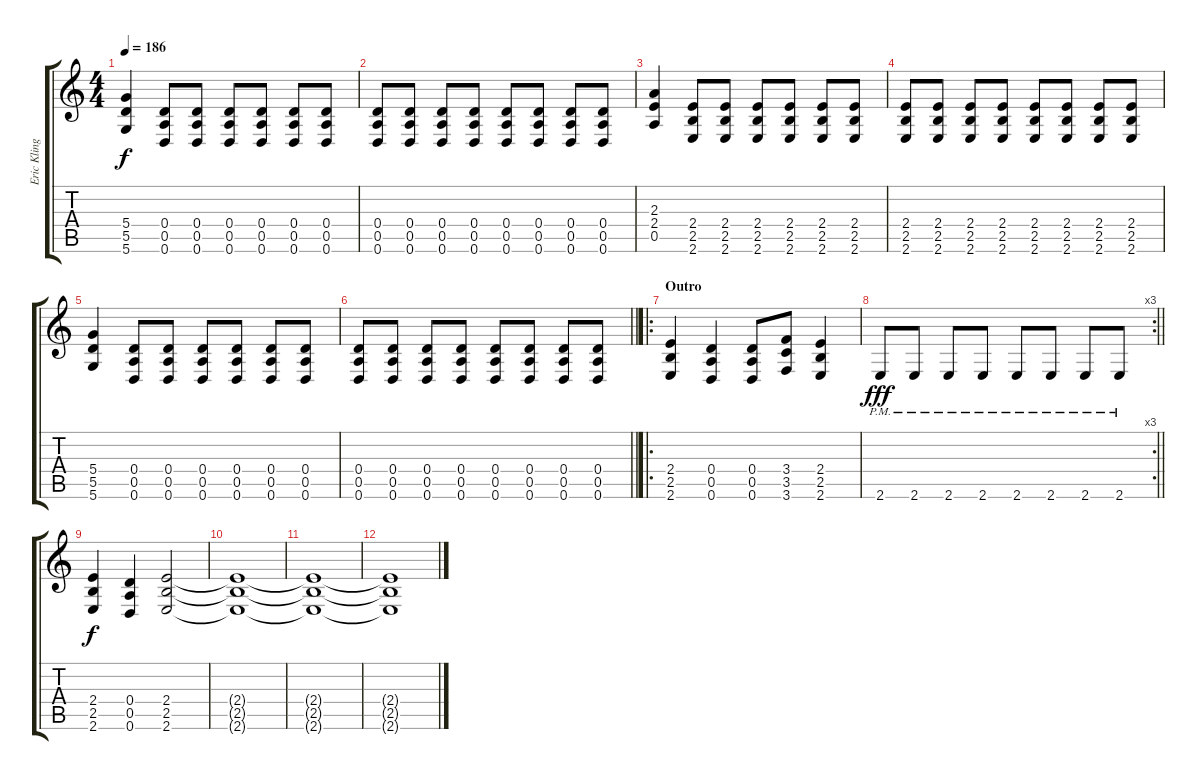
\track ("Eric Klinger" "Eric Kling") {instrument distortionguitar}
\staff {score tabs}
\tuning (E4 B3 G3 D3 A2 D2) {hide}
\ts (4 4)
\tempo 186
\clef g2
\ks c
(5.4 5.5 5.6).4{dy f} (0.4 0.5 0.6).8 (0.4 0.5 0.6).8 (0.4 0.5 0.6).8 (0.4 0.5 0.6).8 (0.4 0.5 0.6).8 (0.4 0.5 0.6).8 |
(0.4 0.5 0.6).8 (0.4 0.5 0.6).8 (0.4 0.5 0.6).8 (0.4 0.5 0.6).8 (0.4 0.5 0.6).8 (0.4 0.5 0.6).8 (0.4 0.5 0.6).8 (0.4 0.5 0.6).8 |
(2.3 2.4 0.5).4 (2.4 2.5 2.6).8 (2.4 2.5 2.6).8 (2.4 2.5 2.6).8 (2.4 2.5 2.6).8 (2.4 2.5 2.6).8 (2.4 2.5 2.6).8 |
(2.4 2.5 2.6).8 (2.4 2.5 2.6).8 (2.4 2.5 2.6).8 (2.4 2.5 2.6).8 (2.4 2.5 2.6).8 (2.4 2.5 2.6).8 (2.4 2.5 2.6).8 (2.4 2.5 2.6).8 |
(5.4 5.5 5.6).4 (0.4 0.5 0.6).8 (0.4 0.5 0.6).8 (0.4 0.5 0.6).8 (0.4 0.5 0.6).8 (0.4 0.5 0.6).8 (0.4 0.5 0.6).8 |
\barLineRight lightlight
(0.4 0.5 0.6).8 (0.4 0.5 0.6).8 (0.4 0.5 0.6).8 (0.4 0.5 0.6).8 (0.4 0.5 0.6).8 (0.4 0.5 0.6).8 (0.4 0.5 0.6).8 (0.4 0.5 0.6).8 |
\ro
\section ("" "Outro")
(2.4 2.5 2.6).4 (0.4 0.5 0.6).4 (0.4 0.5 0.6).8 (3.4 3.5 3.6).8 (2.4 2.5 2.6).4 |
\rc 3
\barLineRight lightlight
2.6{pm}.8{dy fff} 2.6{pm}.8 2.6{pm}.8 2.6{pm}.8 2.6{pm}.8 2.6{pm}.8 2.6{pm}.8 2.6{pm}.8 |
(2.4 2.5 2.6).4{dy f} (0.4 0.5 0.6).4 (2.4 2.5 2.6).2 |
(2.4{t} 2.5{t} 2.6{t}).1 |
(2.4{t} 2.5{t} 2.6{t}).1{volume 0} |
(2.4{t} 2.5{t} 2.6{t}).1
